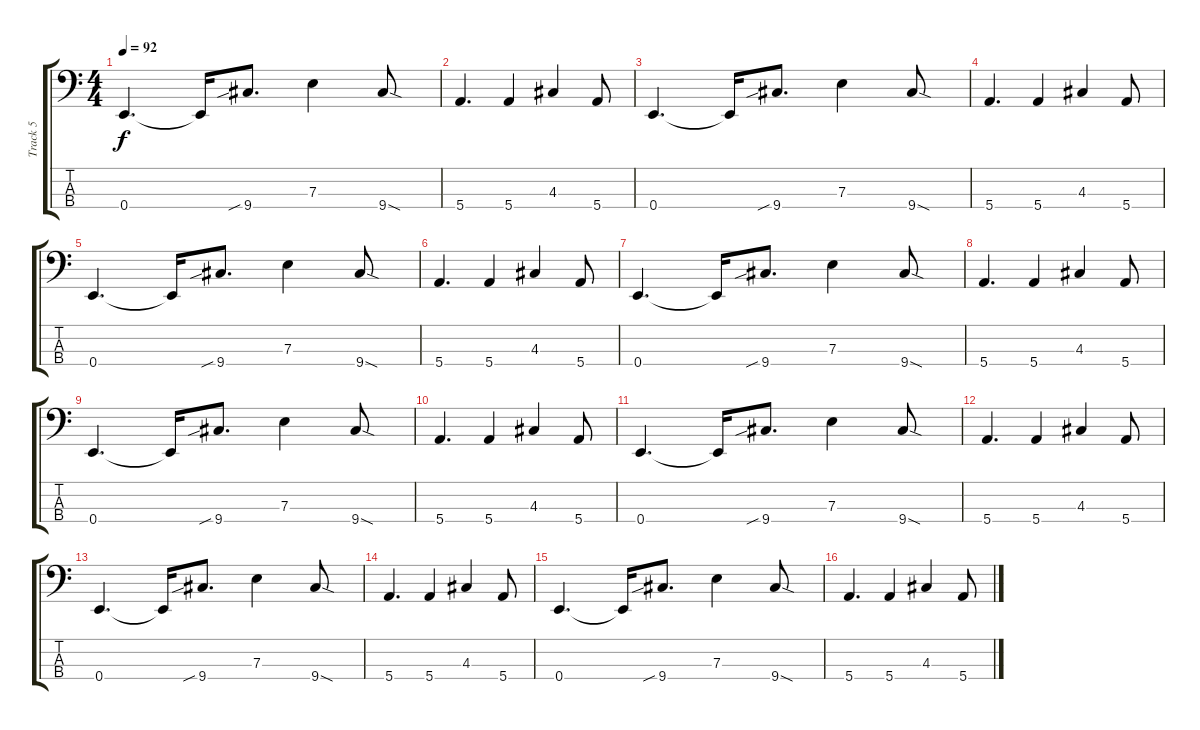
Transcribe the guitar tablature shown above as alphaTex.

\track ("Track 5" "Track 5") {instrument electricbassfinger}
\staff {score tabs}
\tuning (G2 D2 A1 E1) {hide}
\ts (4 4)
\tempo 92
\clef f4
\ks c
0.4.4{d dy f} 0.4{t}.16 9.4{sib}.8{d} 7.3.4 9.4{sod}.8 |
5.4.4{d} 5.4.4 4.3.4 5.4.8 |
0.4.4{d} 0.4{t}.16 9.4{sib}.8{d} 7.3.4 9.4{sod}.8 |
5.4.4{d} 5.4.4 4.3.4 5.4.8 |
0.4.4{d} 0.4{t}.16 9.4{sib}.8{d} 7.3.4 9.4{sod}.8 |
5.4.4{d} 5.4.4 4.3.4 5.4.8 |
0.4.4{d} 0.4{t}.16 9.4{sib}.8{d} 7.3.4 9.4{sod}.8 |
5.4.4{d} 5.4.4 4.3.4 5.4.8 |
0.4.4{d} 0.4{t}.16 9.4{sib}.8{d} 7.3.4 9.4{sod}.8 |
5.4.4{d} 5.4.4 4.3.4 5.4.8 |
0.4.4{d} 0.4{t}.16 9.4{sib}.8{d} 7.3.4 9.4{sod}.8 |
5.4.4{d} 5.4.4 4.3.4 5.4.8 |
0.4.4{d} 0.4{t}.16 9.4{sib}.8{d} 7.3.4 9.4{sod}.8 |
5.4.4{d} 5.4.4 4.3.4 5.4.8 |
0.4.4{d} 0.4{t}.16 9.4{sib}.8{d} 7.3.4 9.4{sod}.8 |
5.4.4{d} 5.4.4 4.3.4 5.4.8
